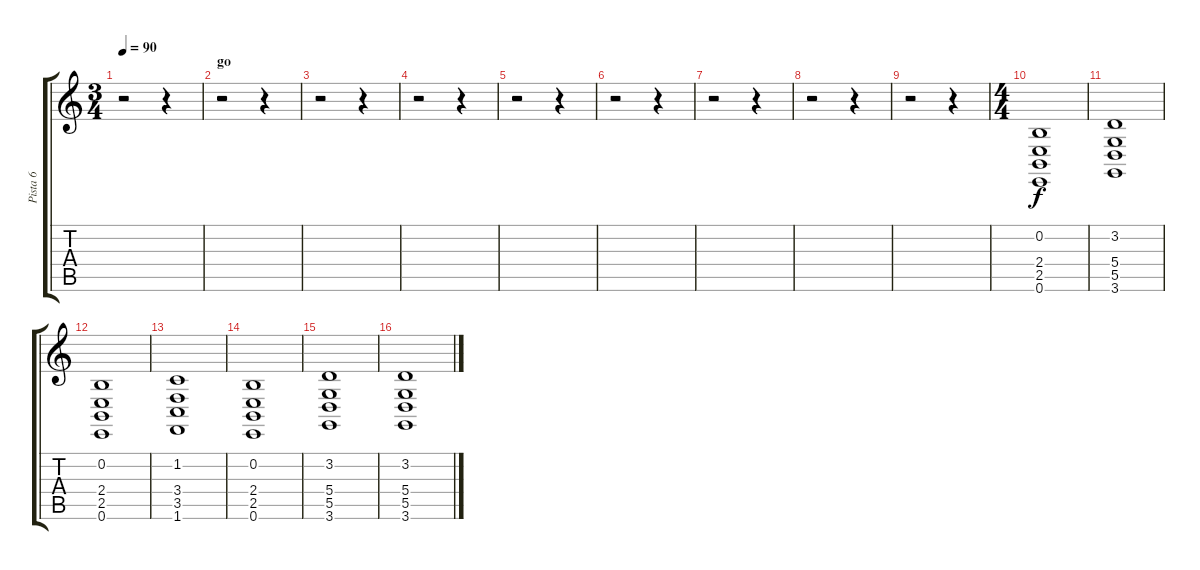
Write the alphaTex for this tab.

\track ("Pista 6" "Pista 6") {instrument pad4choir}
\staff {score tabs}
\tuning (E4 B3 G3 D3 A2 E2) {hide}
\ts (3 4)
\tempo 90
\clef g2
\ks c
r.2{dy f} r.4 |
\section ("" "go")
r.2 r.4 |
r.2 r.4 |
r.2 r.4 |
r.2 r.4 |
r.2 r.4 |
r.2 r.4 |
r.2 r.4 |
r.2 r.4 |
\ts (4 4)
(0.2 2.4 2.5 0.6).1 |
(3.2 5.4 5.5 3.6).1 |
(0.2 2.4 2.5 0.6).1 |
(1.2 3.4 3.5 1.6).1 |
(0.2 2.4 2.5 0.6).1 |
(3.2 5.4 5.5 3.6).1 |
(3.2 5.4 5.5 3.6).1
